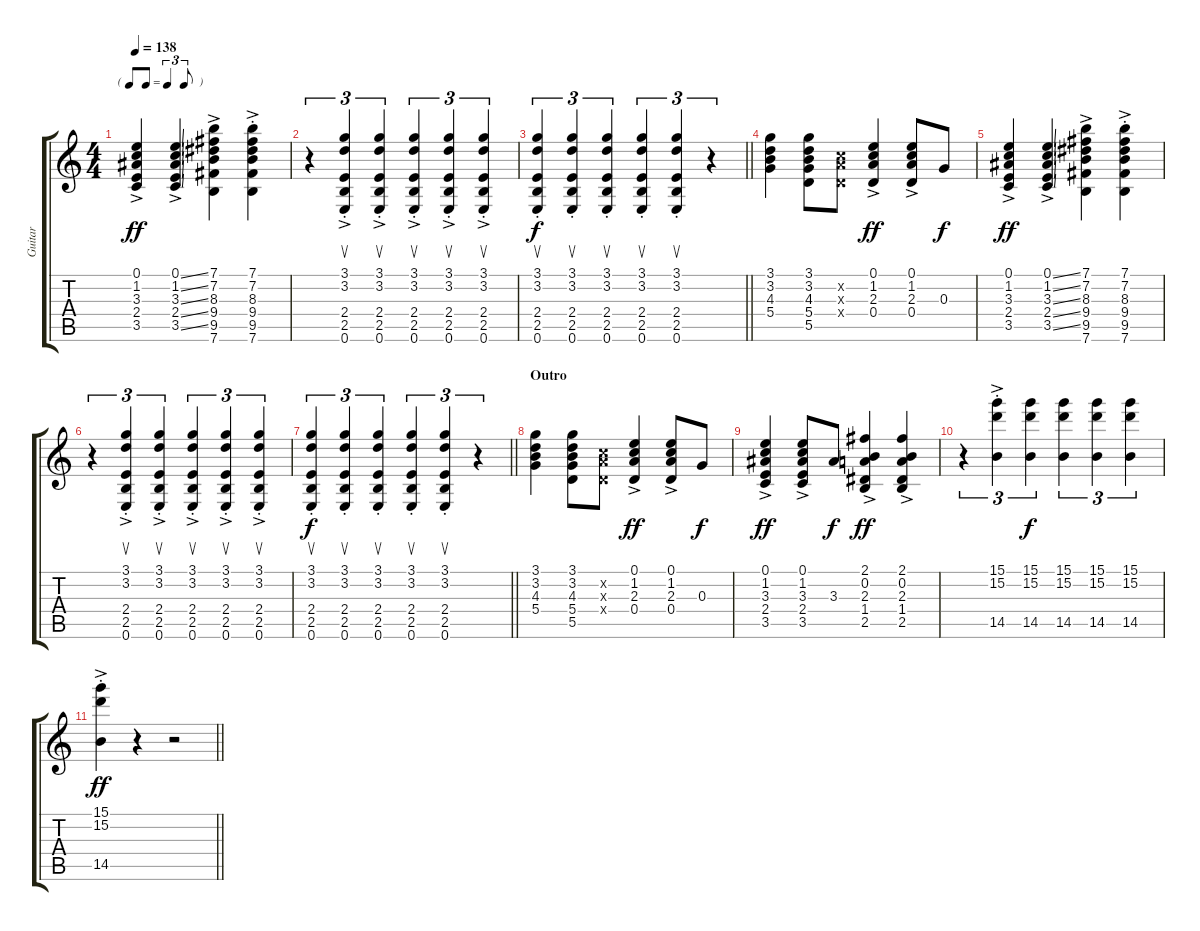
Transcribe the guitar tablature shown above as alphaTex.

\track ("Guitar" "Guitar") {instrument electricguitarclean}
\staff {score tabs}
\tuning (E4 B3 G3 D3 A2 E2) {hide}
\ts (4 4)
\tf triplet8th
\tempo 138
\clef g2
\ks c
(0.1{ac} 1.2{ac} 3.3{ac} 2.4{ac} 3.5{ac}).4{dy ff} (0.1{ss ac} 1.2{ss ac} 3.3{ss ac} 2.4{ss ac} 3.5{ss ac}).4 (7.1{ac} 7.2{ac} 8.3{ac} 9.4{ac} 9.5{ac} 7.6).4 (7.1{ac st} 7.2{ac st} 8.3{ac st} 9.4{ac st} 9.5{ac st} 7.6{st}).4 |
r.4{tu (3 2)} (3.1{ac st} 3.2{ac st} 2.4{ac st} 2.5{ac st} 0.6{ac st}).4{su tu (3 2)} (3.1{ac st} 3.2{ac st} 2.4{ac st} 2.5{ac st} 0.6{ac st}).4{su tu (3 2)} (3.1{ac st} 3.2{ac st} 2.4{ac st} 2.5{ac st} 0.6{ac st}).4{su tu (3 2)} (3.1{ac st} 3.2{ac st} 2.4{ac st} 2.5{ac st} 0.6{ac st}).4{su tu (3 2)} (3.1{ac st} 3.2{ac st} 2.4{ac st} 2.5{ac st} 0.6{ac st}).4{su tu (3 2)} |
\barLineRight lightlight
(3.1{st} 3.2{st} 2.4{st} 2.5{st} 0.6{st}).4{su tu (3 2) dy f} (3.1{st} 3.2{st} 2.4{st} 2.5{st} 0.6{st}).4{su tu (3 2)} (3.1{st} 3.2{st} 2.4{st} 2.5{st} 0.6{st}).4{su tu (3 2)} (3.1{st} 3.2{st} 2.4{st} 2.5{st} 0.6{st}).4{su tu (3 2)} (3.1{st} 3.2{st} 2.4{st} 2.5{st} 0.6{st}).4{su tu (3 2)} r.4{tu (3 2)} |
(3.1 3.2 4.3 5.4).4 (3.1 3.2 4.3 5.4 5.5).8 (1.2{x} 2.3{x} 0.4{x}).8 (0.1{ac} 1.2{ac} 2.3{ac} 0.4{ac}).4{dy ff} (0.1{ac} 1.2{ac} 2.3{ac} 0.4{ac}).8 0.3.8{dy f} |
(0.1{ac} 1.2{ac} 3.3{ac} 2.4{ac} 3.5{ac}).4{dy ff} (0.1{ss ac} 1.2{ss ac} 3.3{ss ac} 2.4{ss ac} 3.5{ss ac}).4 (7.1{ac} 7.2{ac} 8.3{ac} 9.4{ac} 9.5{ac} 7.6).4 (7.1{ac st} 7.2{ac st} 8.3{ac st} 9.4{ac st} 9.5{ac st} 7.6{st}).4 |
r.4{tu (3 2)} (3.1{ac st} 3.2{ac st} 2.4{ac st} 2.5{ac st} 0.6{ac st}).4{su tu (3 2)} (3.1{ac st} 3.2{ac st} 2.4{ac st} 2.5{ac st} 0.6{ac st}).4{su tu (3 2)} (3.1{ac st} 3.2{ac st} 2.4{ac st} 2.5{ac st} 0.6{ac st}).4{su tu (3 2)} (3.1{ac st} 3.2{ac st} 2.4{ac st} 2.5{ac st} 0.6{ac st}).4{su tu (3 2)} (3.1{ac st} 3.2{ac st} 2.4{ac st} 2.5{ac st} 0.6{ac st}).4{su tu (3 2)} |
\barLineRight lightlight
(3.1{st} 3.2{st} 2.4{st} 2.5{st} 0.6{st}).4{su tu (3 2) dy f} (3.1{st} 3.2{st} 2.4{st} 2.5{st} 0.6{st}).4{su tu (3 2)} (3.1{st} 3.2{st} 2.4{st} 2.5{st} 0.6{st}).4{su tu (3 2)} (3.1{st} 3.2{st} 2.4{st} 2.5{st} 0.6{st}).4{su tu (3 2)} (3.1{st} 3.2{st} 2.4{st} 2.5{st} 0.6{st}).4{su tu (3 2)} r.4{tu (3 2)} |
\section ("" "Outro")
(3.1 3.2 4.3 5.4).4 (3.1 3.2 4.3 5.4 5.5).8 (1.2{x} 2.3{x} 0.4{x}).8 (0.1{ac} 1.2{ac} 2.3{ac} 0.4{ac}).4{dy ff} (0.1{ac} 1.2{ac} 2.3{ac} 0.4{ac}).8 0.3.8{dy f} |
(0.1{ac} 1.2{ac} 3.3{ac} 2.4{ac} 3.5{ac}).4{dy ff} (0.1{ac} 1.2{ac} 3.3{ac} 2.4{ac} 3.5{ac}).8 3.3.8{dy f} (2.1{ac} 0.2{ac} 2.3{ac} 1.4{ac} 2.5{ac}).4{dy ff} (2.1{ac} 0.2{ac} 2.3{ac} 1.4{ac} 2.5{ac}).4 |
r.4{tu (3 2)} (15.1{ac st} 15.2{ac st} 14.5{ac st}).4{tu (3 2)} (15.1 15.2 14.5).4{tu (3 2) dy f} (15.1 15.2 14.5).4{tu (3 2)} (15.1 15.2 14.5).4{tu (3 2)} (15.1 15.2 14.5).4{tu (3 2)} |
\barLineRight lightlight
(15.1{ac st} 15.2{ac st} 14.5{ac st}).4{dy ff} r.4 r.2
